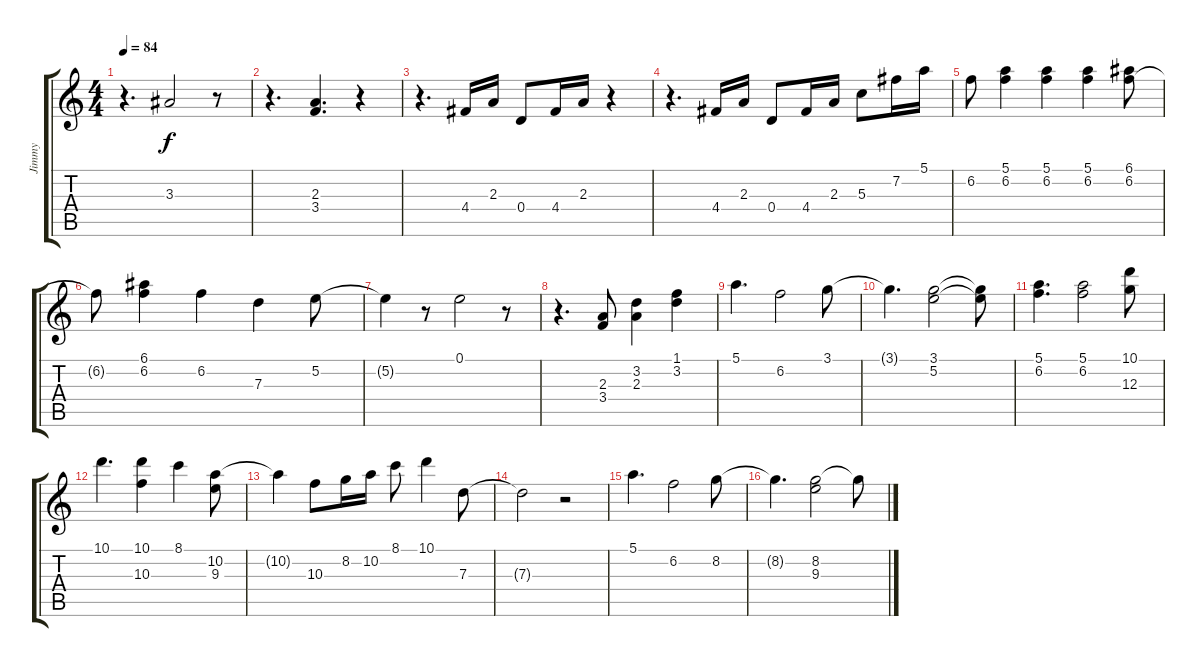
\track ("Jimmy" "Jimmy") {instrument acousticguitarsteel}
\staff {score tabs}
\tuning (E4 B3 G3 D3 A2 E2) {hide}
\ts (4 4)
\tempo 84
\clef g2
\ks c
r.4{d dy f} 3.3.2 r.8 |
r.4{d} (2.3 3.4).4{d} r.4 |
r.4{d} 4.4.16 2.3.16 0.4.8 4.4.16 2.3.16 r.4 |
r.4{d} 4.4.16 2.3.16 0.4.8 4.4.16 2.3.16 5.3.8 7.2.16 5.1.16 |
6.2.8 (5.1 6.2).4 (5.1 6.2).4 (5.1 6.2).4 (6.1 6.2).8 |
6.2{t}.8 (6.1 6.2).4 6.2.4 7.3.4 5.2.8 |
5.2{t}.4 r.8 0.1.2 r.8 |
r.4{d} (2.3 3.4).8 (3.2 2.3).4 (1.1 3.2).4 |
5.1.4{d} 6.2.2 3.1.8 |
3.1{t}.4{d} (3.1 5.2).2 (3.1{t} 5.2{t}).8 |
(5.1 6.2).4{d} (5.1 6.2).2 (10.1 12.3).8 |
10.1.4{d} (10.1 10.3).4 8.1.4 (10.2 9.3).8 |
10.2{t}.4 10.3.8 8.2.16 10.2.16 8.1.8 10.1.4 7.3.8 |
7.3{t}.2 r.2 |
5.1.4{d} 6.2.2 8.2.8 |
8.2{t}.4{d} (8.2 9.3).2 8.2{t}.8
